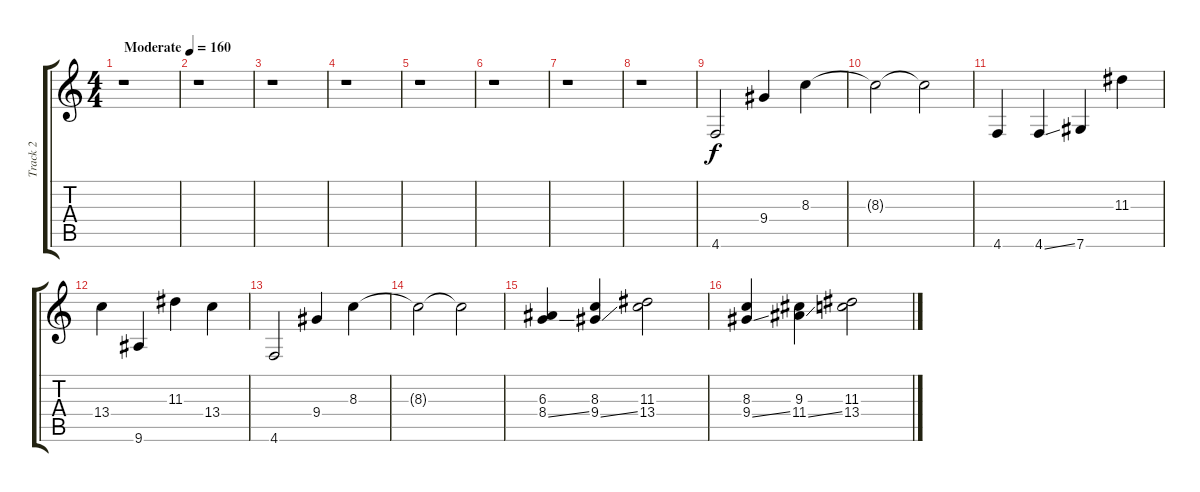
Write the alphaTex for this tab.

\track ("Track 2" "Track 2") {instrument electricguitarclean}
\staff {score tabs}
\tuning (Db4 Ab3 E3 B2 Gb2 Db2) {hide}
\ts (4 4)
\tempo (160 "Moderate")
\clef g2
\ks c
r.1{dy f instrument electricguitarclean} |
r.1 |
r.1 |
r.1 |
r.1 |
r.1 |
r.1 |
r.1 |
4.6.2 9.4.4 8.3.4 |
8.3{t}.2 8.3{t}.2 |
4.6.4 4.6{ss}.4 7.6.4 11.3.4 |
13.4.4 9.6.4 11.3.4 13.4.4 |
4.6.2 9.4.4 8.3.4 |
8.3{t}.2 8.3{t}.2 |
(6.3 8.4{ss}).4 (8.3 9.4{ss}).4 (11.3 13.4).2 |
(8.3 9.4{ss}).4 (9.3 11.4{ss}).4 (11.3 13.4).2
